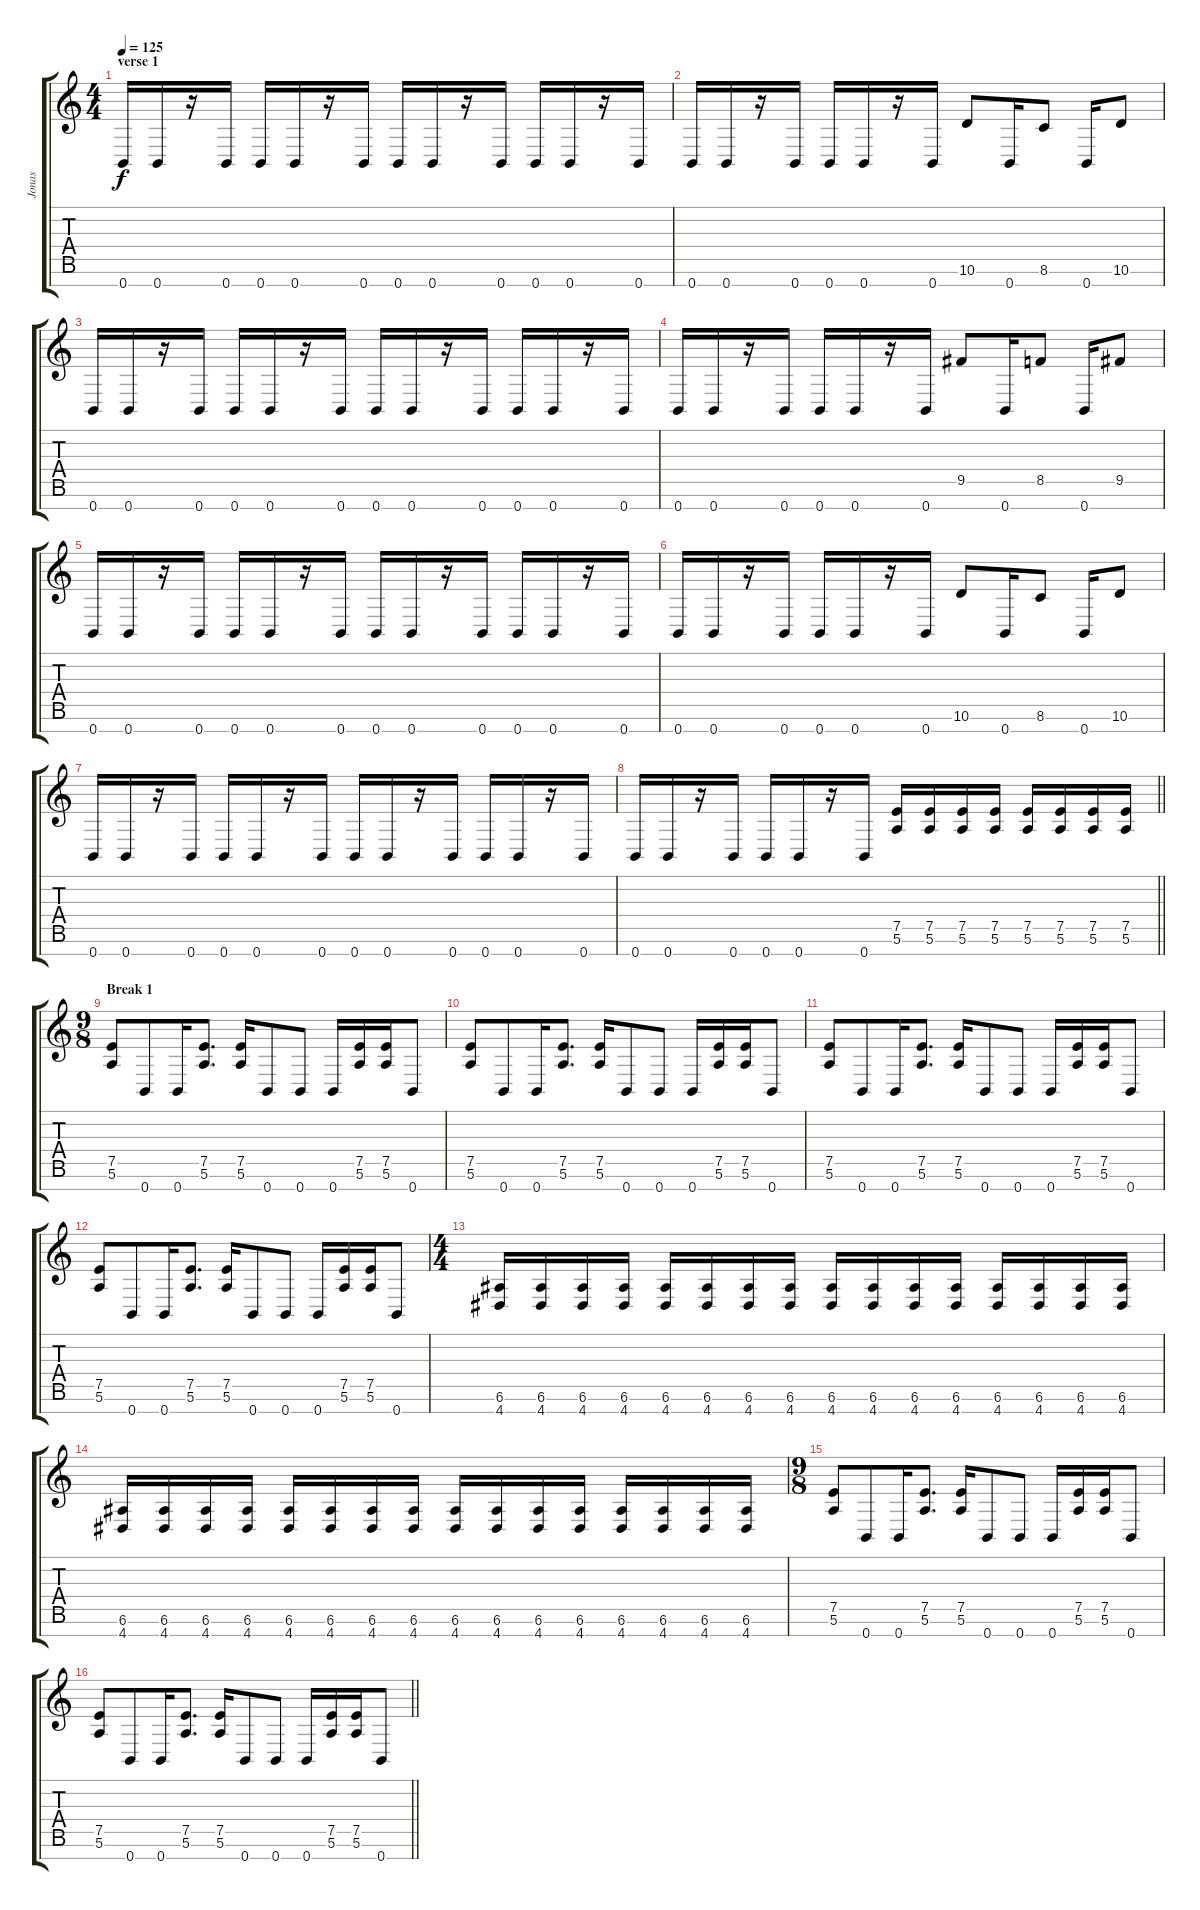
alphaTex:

\track ("Jonas" "Jonas") {instrument distortionguitar}
\staff {score tabs}
\tuning (E4 B3 G3 D3 A2 E2 B1) {hide}
\ts (4 4)
\section ("" "verse 1")
\tempo 125
\clef g2
\ks c
0.7.16{dy f} 0.7.16 r.16 0.7.16 0.7.16 0.7.16 r.16 0.7.16 0.7.16 0.7.16 r.16 0.7.16 0.7.16 0.7.16 r.16 0.7.16 |
0.7.16 0.7.16 r.16 0.7.16 0.7.16 0.7.16 r.16 0.7.16 10.6.8 0.7.16 8.6.8 0.7.16 10.6.8 |
0.7.16 0.7.16 r.16 0.7.16 0.7.16 0.7.16 r.16 0.7.16 0.7.16 0.7.16 r.16 0.7.16 0.7.16 0.7.16 r.16 0.7.16 |
0.7.16 0.7.16 r.16 0.7.16 0.7.16 0.7.16 r.16 0.7.16 9.5.8 0.7.16 8.5.8 0.7.16 9.5.8 |
0.7.16 0.7.16 r.16 0.7.16 0.7.16 0.7.16 r.16 0.7.16 0.7.16 0.7.16 r.16 0.7.16 0.7.16 0.7.16 r.16 0.7.16 |
0.7.16 0.7.16 r.16 0.7.16 0.7.16 0.7.16 r.16 0.7.16 10.6.8 0.7.16 8.6.8 0.7.16 10.6.8 |
0.7.16 0.7.16 r.16 0.7.16 0.7.16 0.7.16 r.16 0.7.16 0.7.16 0.7.16 r.16 0.7.16 0.7.16 0.7.16 r.16 0.7.16 |
\barLineRight lightlight
0.7.16 0.7.16 r.16 0.7.16 0.7.16 0.7.16 r.16 0.7.16 (7.5 5.6).16 (7.5 5.6).16 (7.5 5.6).16 (7.5 5.6).16 (7.5 5.6).16 (7.5 5.6).16 (7.5 5.6).16 (7.5 5.6).16 |
\ts (9 8)
\section ("" "Break 1")
(7.5 5.6).8 0.7.8 0.7.16 (7.5 5.6).8{d} (7.5 5.6).16 0.7.8 0.7.8 0.7.16 (7.5 5.6).16 (7.5 5.6).16 0.7.8 |
(7.5 5.6).8 0.7.8 0.7.16 (7.5 5.6).8{d} (7.5 5.6).16 0.7.8 0.7.8 0.7.16 (7.5 5.6).16 (7.5 5.6).16 0.7.8 |
(7.5 5.6).8 0.7.8 0.7.16 (7.5 5.6).8{d} (7.5 5.6).16 0.7.8 0.7.8 0.7.16 (7.5 5.6).16 (7.5 5.6).16 0.7.8 |
(7.5 5.6).8 0.7.8 0.7.16 (7.5 5.6).8{d} (7.5 5.6).16 0.7.8 0.7.8 0.7.16 (7.5 5.6).16 (7.5 5.6).16 0.7.8 |
\ts (4 4)
(6.6 4.7).16 (6.6 4.7).16 (6.6 4.7).16 (6.6 4.7).16 (6.6 4.7).16 (6.6 4.7).16 (6.6 4.7).16 (6.6 4.7).16 (6.6 4.7).16 (6.6 4.7).16 (6.6 4.7).16 (6.6 4.7).16 (6.6 4.7).16 (6.6 4.7).16 (6.6 4.7).16 (6.6 4.7).16 |
(6.6 4.7).16 (6.6 4.7).16 (6.6 4.7).16 (6.6 4.7).16 (6.6 4.7).16 (6.6 4.7).16 (6.6 4.7).16 (6.6 4.7).16 (6.6 4.7).16 (6.6 4.7).16 (6.6 4.7).16 (6.6 4.7).16 (6.6 4.7).16 (6.6 4.7).16 (6.6 4.7).16 (6.6 4.7).16 |
\ts (9 8)
(7.5 5.6).8 0.7.8 0.7.16 (7.5 5.6).8{d} (7.5 5.6).16 0.7.8 0.7.8 0.7.16 (7.5 5.6).16 (7.5 5.6).16 0.7.8 |
\barLineRight lightlight
(7.5 5.6).8 0.7.8 0.7.16 (7.5 5.6).8{d} (7.5 5.6).16 0.7.8 0.7.8 0.7.16 (7.5 5.6).16 (7.5 5.6).16 0.7.8
